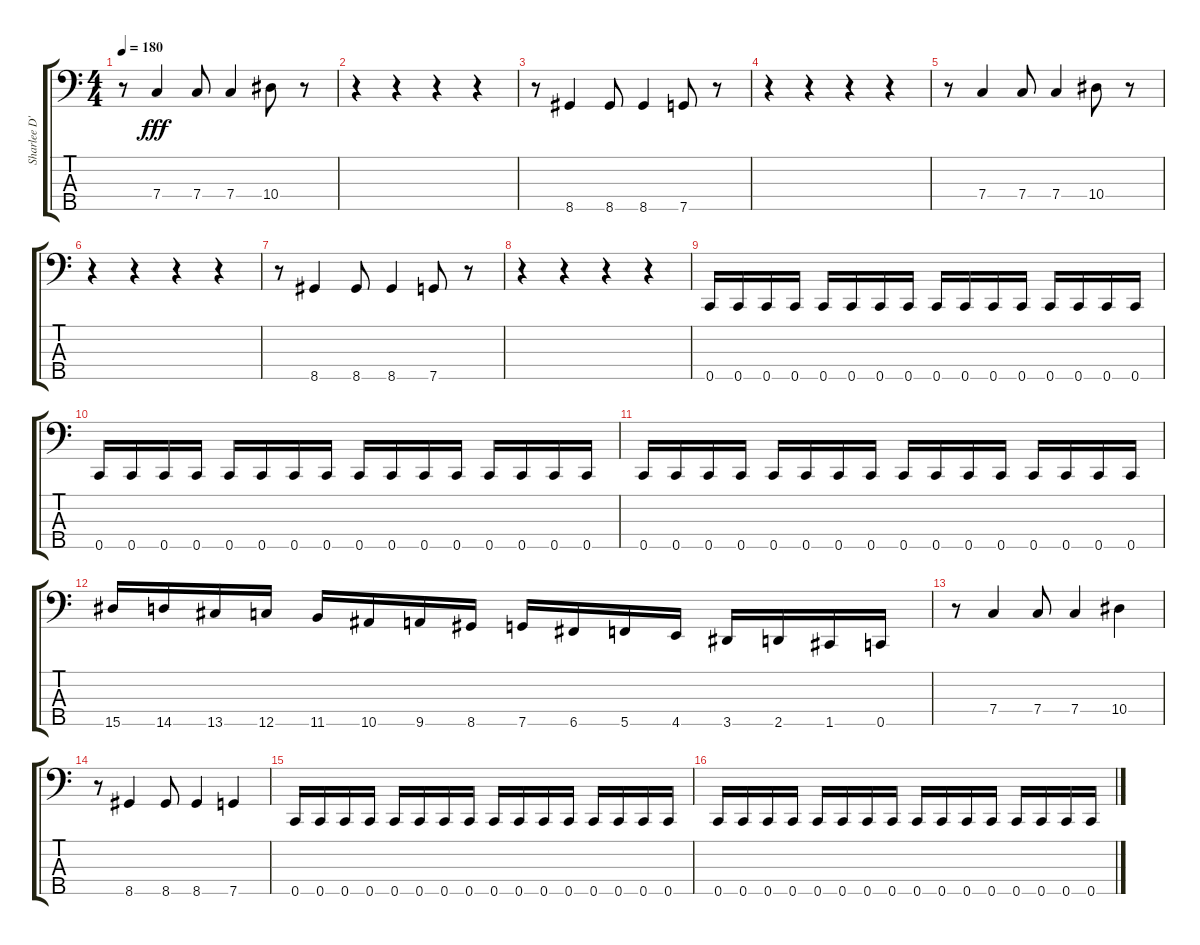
\track ("Sharlee D'Angelo" "Sharlee D'") {instrument electricbasspick}
\staff {score tabs}
\tuning (Ab2 Eb2 Bb1 F1 C1) {hide}
\ts (4 4)
\tempo 180
\clef f4
\ks c
r.8{dy fff} 7.4.4 7.4.8 7.4.4 10.4.8 r.8 |
r.4 r.4 r.4 r.4 |
r.8 8.5.4 8.5.8 8.5.4 7.5.8 r.8 |
r.4 r.4 r.4 r.4 |
r.8 7.4.4 7.4.8 7.4.4 10.4.8 r.8 |
r.4 r.4 r.4 r.4 |
r.8 8.5.4 8.5.8 8.5.4 7.5.8 r.8 |
r.4 r.4 r.4 r.4 |
0.5.16 0.5.16 0.5.16 0.5.16 0.5.16 0.5.16 0.5.16 0.5.16 0.5.16 0.5.16 0.5.16 0.5.16 0.5.16 0.5.16 0.5.16 0.5.16 |
0.5.16 0.5.16 0.5.16 0.5.16 0.5.16 0.5.16 0.5.16 0.5.16 0.5.16 0.5.16 0.5.16 0.5.16 0.5.16 0.5.16 0.5.16 0.5.16 |
0.5.16 0.5.16 0.5.16 0.5.16 0.5.16 0.5.16 0.5.16 0.5.16 0.5.16 0.5.16 0.5.16 0.5.16 0.5.16 0.5.16 0.5.16 0.5.16 |
15.5.16 14.5.16 13.5.16 12.5.16 11.5.16 10.5.16 9.5.16 8.5.16 7.5.16 6.5.16 5.5.16 4.5.16 3.5.16 2.5.16 1.5.16 0.5.16 |
r.8 7.4.4 7.4.8 7.4.4 10.4.4 |
r.8 8.5.4 8.5.8 8.5.4 7.5.4 |
0.5.16 0.5.16 0.5.16 0.5.16 0.5.16 0.5.16 0.5.16 0.5.16 0.5.16 0.5.16 0.5.16 0.5.16 0.5.16 0.5.16 0.5.16 0.5.16 |
0.5.16 0.5.16 0.5.16 0.5.16 0.5.16 0.5.16 0.5.16 0.5.16 0.5.16 0.5.16 0.5.16 0.5.16 0.5.16 0.5.16 0.5.16 0.5.16
